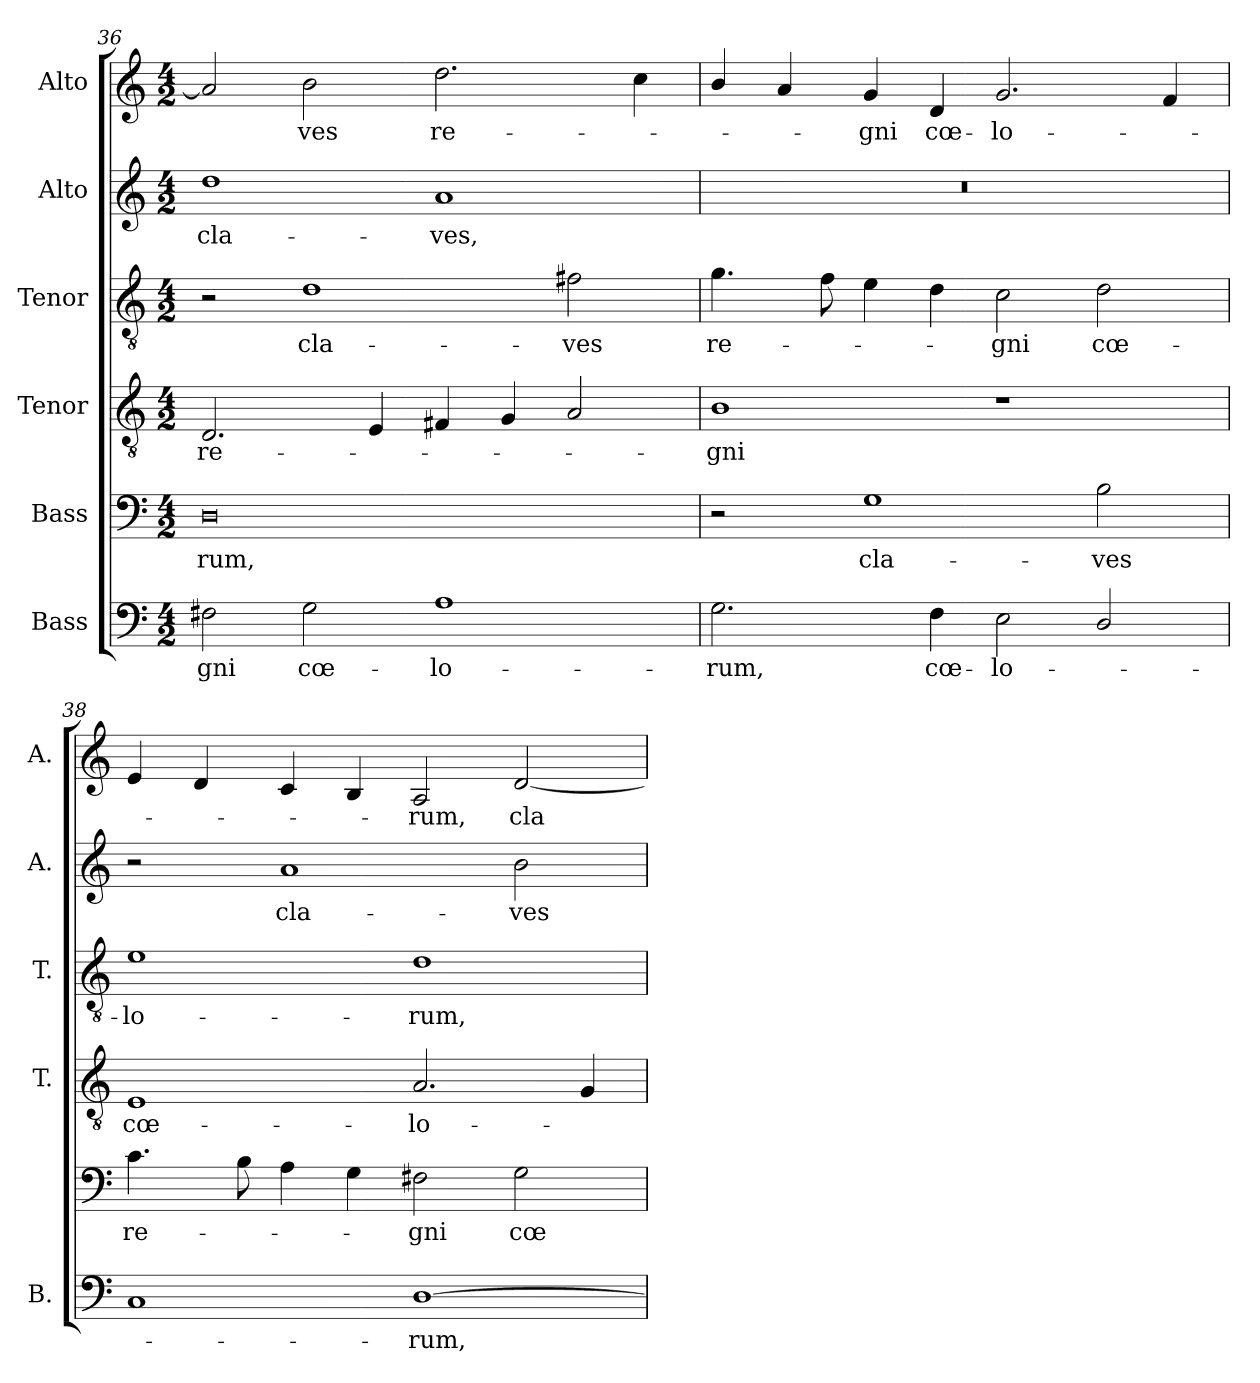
**kern	**text	**kern	**text	**kern	**text	**kern	**text	**kern	**text	**kern	**text
*part6	*part6	*part5	*part5	*part4	*part4	*part3	*part3	*part2	*part2	*part1	*part1
*staff6	*staff6	*staff5	*staff5	*staff4	*staff4	*staff3	*staff3	*staff2	*staff2	*staff1	*staff1
*I"Bass	*	*I"Bass	*	*I"Tenor	*	*I"Tenor	*	*I"Alto	*	*I"Alto	*
*I'B.	*	*	*	*I'T.	*	*I'T.	*	*I'A.	*	*I'A.	*
!!LO:LB:g=z
*clefF4	*	*clefF4	*	*clefGv2	*	*clefGv2	*	*clefG2	*	*clefG2	*
*	*	*	*	*ITrd7c12	*	*ITrd7c12	*	*	*	*	*
*k[]	*	*k[]	*	*k[]	*	*k[]	*	*k[]	*	*k[]	*
*C:	*	*C:	*	*C:	*	*C:	*	*C:	*	*C:	*
*M4/2	*	*M4/2	*	*M4/2	*	*M4/2	*	*M4/2	*	*M4/2	*
=36	=36	=36	=36	=36	=36	=36	=36	=36	=36	=36	=36
!	!LO:LY:b:color=#000000	!	!	!	!	!	!	!	!	!	!
!	!	!	!LO:LY:b:color=#000000	!	!	!	!	!	!	!	!
!	!	!	!	!	!LO:LY:b:color=#000000	!	!	!	!	!	!
!	!	!	!	!	!	!	!	!	!LO:LY:b:color=#000000	!	!
2F#Xi\	-gni	0Di	-rum,	2.DDi/	re-	2r	.	1ddi	cla-	2ai/]	.
!	!LO:LY:b:color=#000000	!	!	!	!	!	!	!	!	!	!
!	!	!	!	!	!	!	!LO:LY:b:color=#000000	!	!	!	!
!	!	!	!	!	!	!	!	!	!	!	!LO:LY:b:color=#000000
2Gi\	cœ-	.	.	.	.	1Di	cla-	.	.	2bi\	-ves
.	.	.	.	4EEi/	.	.	.	.	.	.	.
!	!LO:LY:b:color=#000000	!	!	!	!	!	!	!	!	!	!
!	!	!	!	!	!	!	!	!	!LO:LY:b:color=#000000	!	!
!	!	!	!	!	!	!	!	!	!	!	!LO:LY:b:color=#000000
1Ai	-lo-	.	.	4FF#Xi/	.	.	.	1ai	-ves,	2.ddi\	re-
.	.	.	.	4GGi/	.	.	.	.	.	.	.
!	!	!	!	!	!	!	!LO:LY:b:color=#000000	!	!	!	!
.	.	.	.	2AAi/	.	2F#Xi\	-ves	.	.	.	.
.	.	.	.	.	.	.	.	.	.	4cci\	.
=37	=37	=37	=37	=37	=37	=37	=37	=37	=37	=37	=37
!	!LO:LY:b:color=#000000	!	!	!	!	!	!	!	!	!	!
!	!	!	!	!	!LO:LY:b:color=#000000	!	!	!	!	!	!
!	!	!	!	!	!	!	!LO:LY:b:color=#000000	!LO:N:vis=1	!	!	!
2.Gi\	-rum,	2r	.	1BBi	-gni	4.Gi\	re-	0r	.	4bi/	.
.	.	.	.	.	.	.	.	.	.	4ai/	.
.	.	.	.	.	.	8Fi\	.	.	.	.	.
!	!	!	!LO:LY:b:color=#000000	!	!	!	!	!	!	!	!
!	!	!	!	!	!	!	!	!	!	!	!LO:LY:b:color=#000000
.	.	1Gi	cla-	.	.	4Ei\	.	.	.	4gi/	-gni
!	!LO:LY:b:color=#000000	!	!	!	!	!	!	!	!	!	!
!	!	!	!	!	!	!	!	!	!	!	!LO:LY:b:color=#000000
4Fi\	cœ-	.	.	.	.	4Di\	.	.	.	4di/	cœ-
!	!LO:LY:b:color=#000000	!	!	!	!	!	!	!	!	!	!
!	!	!	!	!	!	!	!LO:LY:b:color=#000000	!	!	!	!
!	!	!	!	!	!	!	!	!	!	!	!LO:LY:b:color=#000000
2Ei\	-lo-	.	.	1r	.	2Ci\	-gni	.	.	2.gi/	-lo-
!	!	!	!LO:LY:b:color=#000000	!	!	!	!	!	!	!	!
!	!	!	!	!	!	!	!LO:LY:b:color=#000000	!	!	!	!
2Di/	.	2Bi\	-ves	.	.	2Di\	cœ-	.	.	.	.
.	.	.	.	.	.	.	.	.	.	4fi/	.
=38	=38	=38	=38	=38	=38	=38	=38	=38	=38	=38	=38
!	!	!	!LO:LY:b:color=#000000	!	!	!	!	!	!	!	!
!	!	!	!	!	!LO:LY:b:color=#000000	!	!	!	!	!	!
!	!	!	!	!	!	!	!LO:LY:b:color=#000000	!	!	!	!
1Ci	.	4.ci\	re-	1EEi	cœ-	1Ei	-lo-	2r	.	4ei/	.
.	.	.	.	.	.	.	.	.	.	4di/	.
.	.	8Bi\	.	.	.	.	.	.	.	.	.
!	!	!	!	!	!	!	!	!	!LO:LY:b:color=#000000	!	!
.	.	4Ai\	.	.	.	.	.	1ai	cla-	4ci/	.
.	.	4Gi\	.	.	.	.	.	.	.	4Bi/	.
!	!LO:LY:b:color=#000000	!	!	!	!	!	!	!	!	!	!
!	!	!	!LO:LY:b:color=#000000	!	!	!	!	!	!	!	!
!	!	!	!	!	!LO:LY:b:color=#000000	!	!	!	!	!	!
!	!	!	!	!	!	!	!LO:LY:b:color=#000000	!	!	!	!
!	!	!	!	!	!	!	!	!	!	!	!LO:LY:b:color=#000000
[1Di	-rum,	2F#Xi\	-gni	2.AAi/	-lo-	1Di	-rum,	.	.	2Ai/	-rum,
!	!	!	!LO:LY:b:color=#000000	!	!	!	!	!	!	!	!
!	!	!	!	!	!	!	!	!	!LO:LY:b:color=#000000	!	!
!	!	!	!	!	!	!	!	!	!	!	!LO:LY:b:color=#000000
.	.	2Gi\	cœ-	.	.	.	.	2bi\	-ves	[2di/	cla-
.	.	.	.	4GGi/	.	.	.	.	.	.	.
=	=	=	=	=	=	=	=	=	=	=	=
*-	*-	*-	*-	*-	*-	*-	*-	*-	*-	*-	*-
